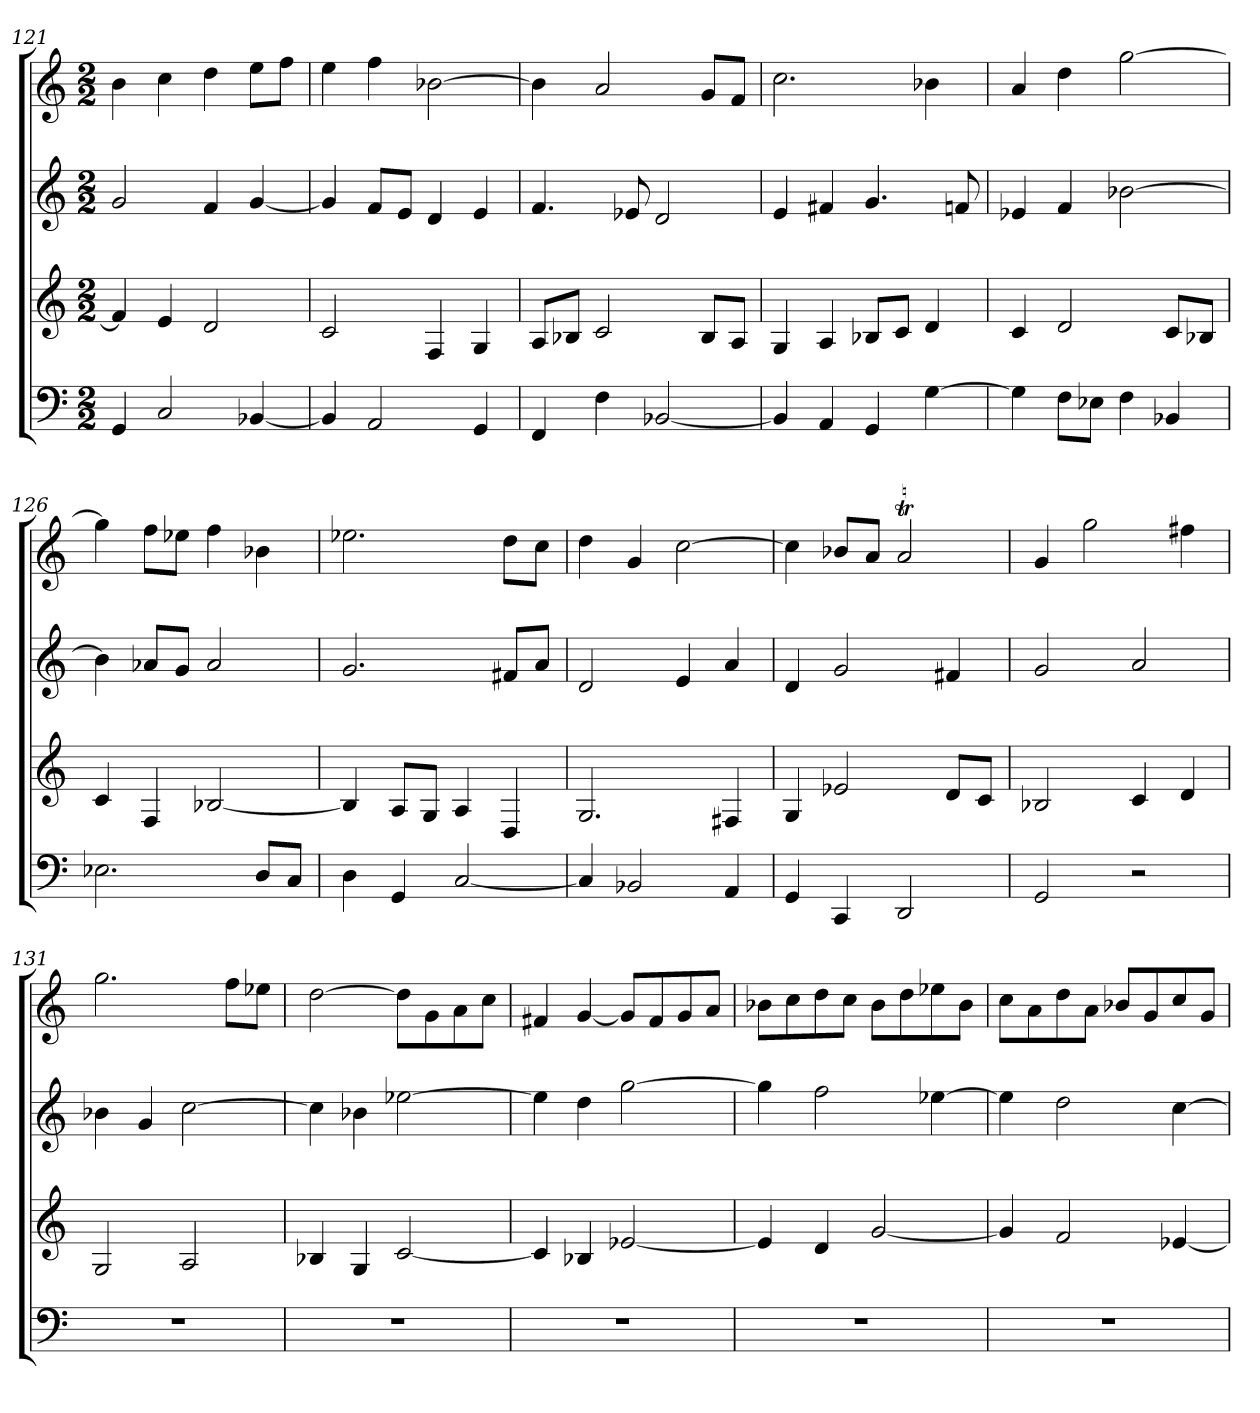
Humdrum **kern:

**kern	**kern	**kern	**kern
*part4	*part3	*part2	*part1
*staff4	*staff3	*staff2	*staff1
*k[]	*k[]	*k[]	*k[]
*M2/2	*M2/2	*M2/2	*M2/2
=121	=121	=121	=121
4GG	4f]	2g	4b
2C	4e	.	4cc
.	2d	4f	4dd
[4BB-X	.	[4g	8eeL
.	.	.	8ffJ
=122	=122	=122	=122
4BB-]	2c	4g]	4ee
2AA	.	8fL	4ff
.	.	8eJ	.
.	4F	4d	[2b-X
4GG	4G	4e	.
=123	=123	=123	=123
4FF	8AL	4.f	4b-]
.	8B-XJ	.	.
4F	2c	.	2a
.	.	8e-X	.
[2BB-X	.	2d	.
.	8B-L	.	8gL
.	8AJ	.	8fJ
=124	=124	=124	=124
4BB-]	4G	4e	2.cc
4AA	4A	4f#X	.
4GG	8B-XL	4.g	.
.	8cJ	.	.
[4G	4d	.	4b-X
.	.	8fn	.
=125	=125	=125	=125
4G]	4c	4e-X	4a
8FL	2d	4f	4dd
8E-XJ	.	.	.
4F	.	[2b-X	[2gg
4BB-X	8cL	.	.
.	8B-XJ	.	.
=126	=126	=126	=126
2.E-X	4c	4b-]	4gg]
.	4F	8a-XL	8ffL
.	.	8gJ	8ee-XJ
.	[2B-X	2a-	4ff
8DL	.	.	4b-X
8CJ	.	.	.
=127	=127	=127	=127
4D	4B-]	2.g	2.ee-X
4GG	8AL	.	.
.	8GJ	.	.
[2C	4A	.	.
.	4D	8f#XL	8ddL
.	.	8aJ	8ccJ
=128	=128	=128	=128
4C]	2.G	2d	4dd
2BB-X	.	.	4g
.	.	4e	[2cc
4AA	4F#X	4a	.
=129	=129	=129	=129
4GG	4G	4d	4cc]
4CC	2e-X	2g	8b-XL
.	.	.	8aJ
2DD	.	.	2aT
.	8dL	4f#X	.
.	8cJ	.	.
=130	=130	=130	=130
2GG	2B-X	2g	4g
.	.	.	2gg
2r	4c	2a	.
.	4d	.	4ff#X
=131	=131	=131	=131
1r	2G	4b-X	2.gg
.	.	4g	.
.	2A	[2cc	.
.	.	.	8ffL
.	.	.	8ee-XJ
=132	=132	=132	=132
1r	4B-X	4cc]	[2dd
.	4G	4b-X	.
.	[2c	[2ee-X	8ddL]
.	.	.	8g
.	.	.	8a
.	.	.	8ccJ
=133	=133	=133	=133
1r	4c]	4ee-]	4f#X
.	4B-X	4dd	[4g
.	[2e-X	[2gg	8gL]
.	.	.	8f#
.	.	.	8g
.	.	.	8aJ
=134	=134	=134	=134
1r	4e-]	4gg]	8b-XL
.	.	.	8cc
.	4d	2ff	8dd
.	.	.	8ccJ
.	[2g	.	8b-L
.	.	.	8dd
.	.	[4ee-X	8ee-X
.	.	.	8b-J
=135	=135	=135	=135
1r	4g]	4ee-]	8ccL
.	.	.	8a
.	2f	2dd	8dd
.	.	.	8aJ
.	.	.	8b-XL
.	.	.	8g
.	[4e-X	[4cc	8cc
.	.	.	8gJ
=	=	=	=
*-	*-	*-	*-
